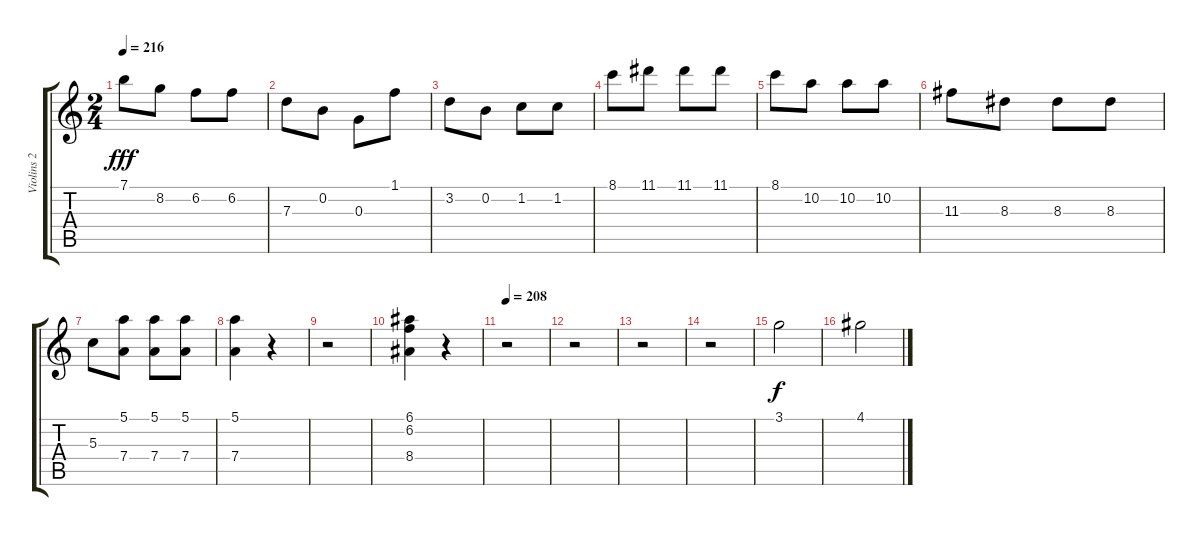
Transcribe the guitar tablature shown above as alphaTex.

\track ("Violins 2" "Violins 2") {instrument contrabass}
\staff {score tabs}
\tuning (E4 B3 G3 D3 A2 E2) {hide}
\ts (2 4)
\tempo 216
\clef g2
\ks c
7.1.8{dy fff} 8.2.8 6.2.8 6.2.8 |
7.3.8 0.2.8 0.3.8 1.1.8 |
3.2.8 0.2.8 1.2.8 1.2.8 |
8.1.8 11.1.8 11.1.8 11.1.8 |
8.1.8 10.2.8 10.2.8 10.2.8 |
11.3.8 8.3.8 8.3.8 8.3.8 |
5.3.8 (5.1 7.4).8 (5.1 7.4).8 (5.1 7.4).8 |
(5.1 7.4).4 r.4 |
r.2 |
(6.1 6.2 8.4).4 r.4 |
\tempo 208
r.2 |
r.2 |
r.2 |
r.2 |
3.1.2{dy f} |
4.1.2
